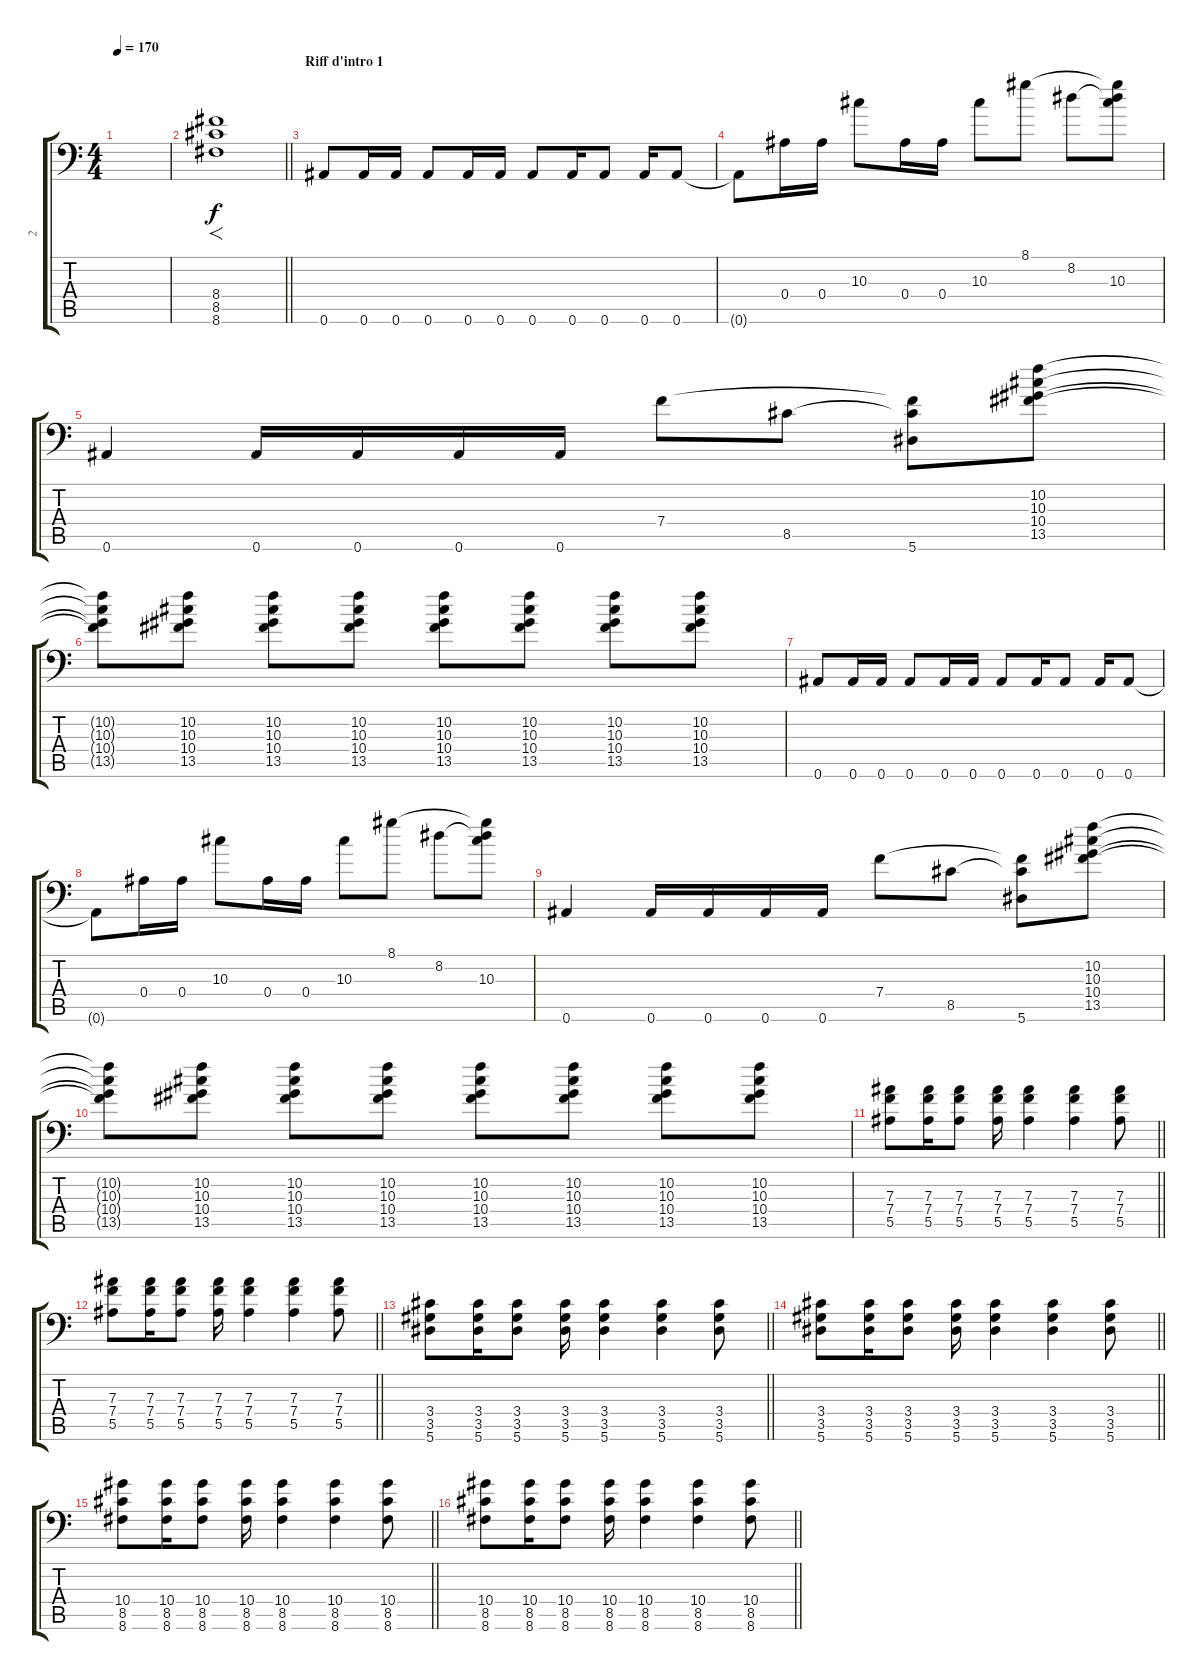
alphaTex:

\track ("2" "2") {instrument distortionguitar}
\staff {score tabs}
\tuning (C4 G3 Eb3 Bb2 F2 Bb1) {hide}
\ts (4 4)
\tempo 170
\clef f4
\ks c
|
\barLineRight lightlight
(8.4 8.5 8.6).1{f} |
\section ("" "Riff d'intro 1")
0.6.8 0.6.16 0.6.16 0.6.8 0.6.16 0.6.16 0.6.8 0.6.16 0.6.8 0.6.16 0.6.8 |
0.6{t}.8 0.4.16 0.4.16 10.3.8 0.4.16 0.4.16 10.3.8 8.1.8 8.2.8 (8.1{t} 8.2{t} 10.3).8 |
0.6.4 0.6.16 0.6.16 0.6.16 0.6.16 7.4.8 8.5.8 (7.4{t} 8.5{t} 5.6).8 (10.2 10.3 10.4 13.5).8 |
(10.2{t} 10.3{t} 10.4{t} 13.5{t}).8 (10.2 10.3 10.4 13.5).8 (10.2 10.3 10.4 13.5).8 (10.2 10.3 10.4 13.5).8 (10.2 10.3 10.4 13.5).8 (10.2 10.3 10.4 13.5).8 (10.2 10.3 10.4 13.5).8 (10.2 10.3 10.4 13.5).8 |
0.6.8 0.6.16 0.6.16 0.6.8 0.6.16 0.6.16 0.6.8 0.6.16 0.6.8 0.6.16 0.6.8 |
0.6{t}.8 0.4.16 0.4.16 10.3.8 0.4.16 0.4.16 10.3.8 8.1.8 8.2.8 (8.1{t} 8.2{t} 10.3).8 |
0.6.4 0.6.16 0.6.16 0.6.16 0.6.16 7.4.8 8.5.8 (7.4{t} 8.5{t} 5.6).8 (10.2 10.3 10.4 13.5).8 |
(10.2{t} 10.3{t} 10.4{t} 13.5{t}).8 (10.2 10.3 10.4 13.5).8 (10.2 10.3 10.4 13.5).8 (10.2 10.3 10.4 13.5).8 (10.2 10.3 10.4 13.5).8 (10.2 10.3 10.4 13.5).8 (10.2 10.3 10.4 13.5).8 (10.2 10.3 10.4 13.5).8 |
\barLineRight lightlight
(7.3 7.4 5.5).8 (7.3 7.4 5.5).16 (7.3 7.4 5.5).8 (7.3 7.4 5.5).16 (7.3 7.4 5.5).4 (7.3 7.4 5.5).4 (7.3 7.4 5.5).8 |
\barLineRight lightlight
(7.3 7.4 5.5).8 (7.3 7.4 5.5).16 (7.3 7.4 5.5).8 (7.3 7.4 5.5).16 (7.3 7.4 5.5).4 (7.3 7.4 5.5).4 (7.3 7.4 5.5).8 |
\barLineRight lightlight
(3.4 3.5 5.6).8 (3.4 3.5 5.6).16 (3.4 3.5 5.6).8 (3.4 3.5 5.6).16 (3.4 3.5 5.6).4 (3.4 3.5 5.6).4 (3.4 3.5 5.6).8 |
\barLineRight lightlight
(3.4 3.5 5.6).8 (3.4 3.5 5.6).16 (3.4 3.5 5.6).8 (3.4 3.5 5.6).16 (3.4 3.5 5.6).4 (3.4 3.5 5.6).4 (3.4 3.5 5.6).8 |
\barLineRight lightlight
(10.4 8.5 8.6).8 (10.4 8.5 8.6).16 (10.4 8.5 8.6).8 (10.4 8.5 8.6).16 (10.4 8.5 8.6).4 (10.4 8.5 8.6).4 (10.4 8.5 8.6).8 |
\barLineRight lightlight
(10.4 8.5 8.6).8 (10.4 8.5 8.6).16 (10.4 8.5 8.6).8 (10.4 8.5 8.6).16 (10.4 8.5 8.6).4 (10.4 8.5 8.6).4 (10.4 8.5 8.6).8
